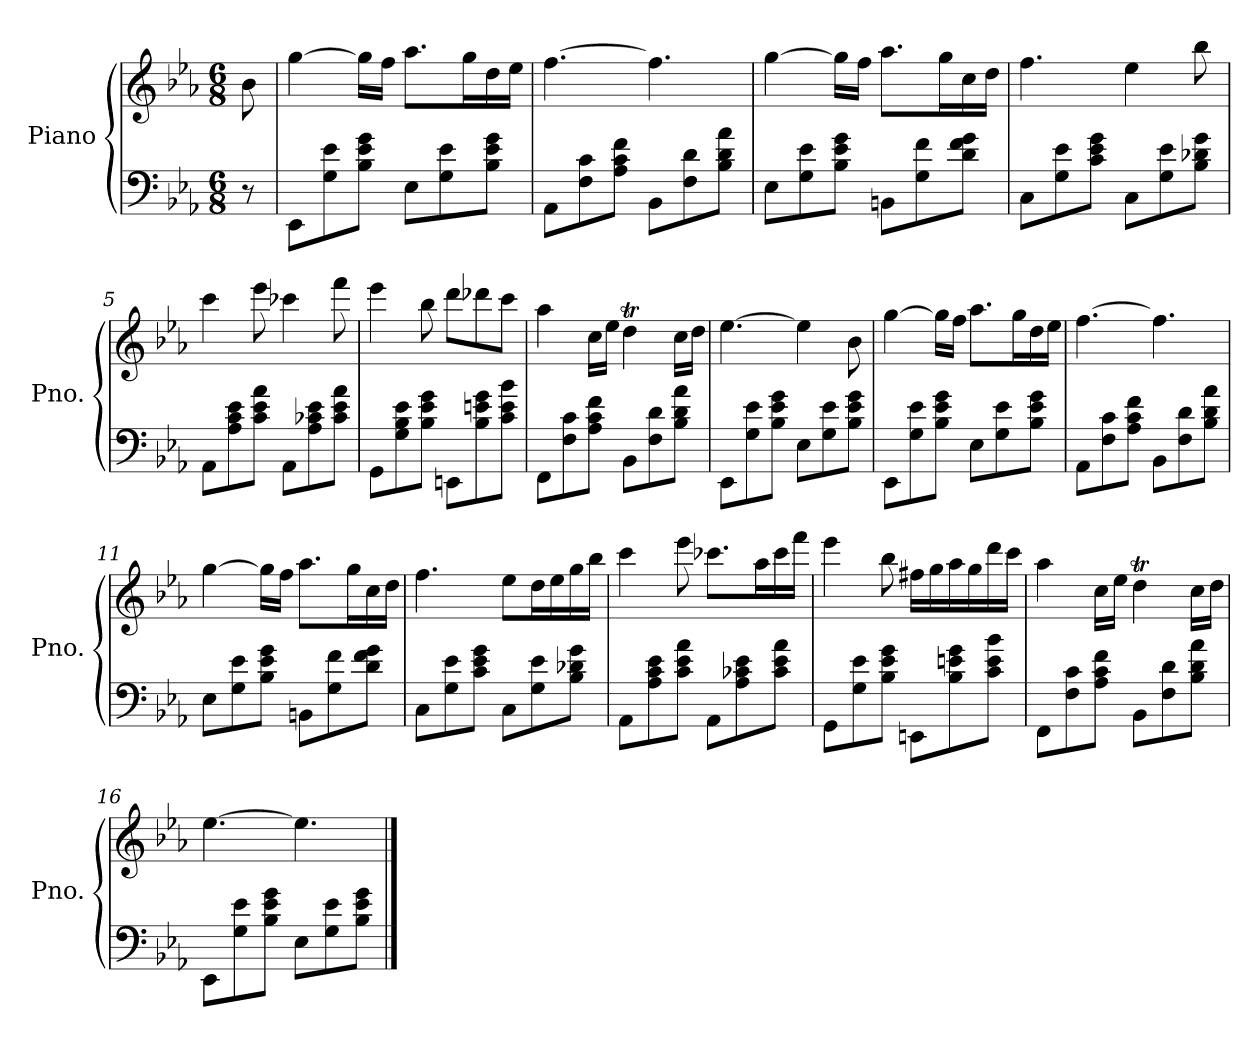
**kern	**kern
*part1	*part1
*staff2	*staff1
*I"Piano	*
*I'Pno.	*
*clefF4	*clefG2
*k[b-e-a-]	*k[b-e-a-]
*M6/8	*M6/8
*MM48	*MM48
=	=
8r	8b-\
=1	=1
8EE-\L	[4gg\
8G\ 8e-\	.
8B-\ 8e-\ 8g\J	16gg\LL]
.	16ff\JJ
8E-\L	8.aa-\L
8G\ 8e-\	.
.	16gg\L
8B-\ 8e-\ 8g\J	16dd\
.	16ee-\JJ
=2	=2
8AA-\L	[4.ff\
8F\ 8c\	.
8A-\ 8c\ 8f\J	.
8BB-\L	4.ff\]
8F\ 8d\	.
8B-\ 8d\ 8a-\J	.
=3	=3
8E-\L	[4gg\
8G\ 8e-\	.
8B-\ 8e-\ 8g\J	16gg\LL]
.	16ff\JJ
8BBn\L	8.aa-\L
8G\ 8f\	.
.	16gg\L
8d\ 8f\ 8g\J	16cc\
.	16dd\JJ
=4	=4
8C\L	4.ff\
8G\ 8e-\	.
8c\ 8e-\ 8g\J	.
8C\L	4ee-\
8G\ 8e-\	.
8B-\ 8d-X\ 8g\J	8bb-\
!!LO:LB:g=z
=5	=5
8AA-\L	4ccc\
8A-\ 8c\ 8e-\	.
8c\ 8e-\ 8a-\J	8eee-\
8AA-\L	4ccc-X\
8A-\ 8c-X\ 8e-\	.
8c-\ 8e-\ 8a-\J	8fff\
=6	=6
8GG\L	4eee-\
8G\ 8B-\ 8e-\	.
8B-\ 8e-\ 8g\J	8bb-\
8EEn\L	8ddd\L
8B-\ 8en\ 8g\	8ddd-X\
8c\ 8e\ 8b-\J	8ccc\J
=7	=7
8FF\L	4aa-\
8F\ 8c\	.
8A-\ 8c\ 8f\J	16cc\LL
.	16ee-\JJ
8BB-\L	4ddt\
8F\ 8d\	.
8B-\ 8d\ 8a-\J	16cc\LL
.	16dd\JJ
=8	=8
8EE-\L	[4.ee-\
8G\ 8e-\	.
8B-\ 8e-\ 8g\J	.
8E-\L	4ee-\]
8G\ 8e-\	.
8B-\ 8e-\ 8g\J	8b-\
!!LO:LB:g=z
=9	=9
8EE-\L	[4gg\
8G\ 8e-\	.
8B-\ 8e-\ 8g\J	16gg\LL]
.	16ff\JJ
8E-\L	8.aa-\L
8G\ 8e-\	.
.	16gg\L
8B-\ 8e-\ 8g\J	16dd\
.	16ee-\JJ
=10	=10
8AA-\L	[4.ff\
8F\ 8c\	.
8A-\ 8c\ 8f\J	.
8BB-\L	4.ff\]
8F\ 8d\	.
8B-\ 8d\ 8a-\J	.
=11	=11
8E-\L	[4gg\
8G\ 8e-\	.
8B-\ 8e-\ 8g\J	16gg\LL]
.	16ff\JJ
8BBn\L	8.aa-\L
8G\ 8f\	.
.	16gg\L
8d\ 8f\ 8g\J	16cc\
.	16dd\JJ
=12	=12
8C\L	4.ff\
8G\ 8e-\	.
8c\ 8e-\ 8g\J	.
8C\L	8ee-\L
8G\ 8e-\	16dd\L
.	16ee-\
8B-\ 8d-X\ 8g\J	16gg\
.	16bb-\JJ
!!LO:LB:g=z
=13	=13
8AA-\L	4ccc\
8A-\ 8c\ 8e-\	.
8c\ 8e-\ 8a-\J	8eee-\
8AA-\L	8.ccc-X\L
8A-\ 8c-X\ 8e-\	.
.	16aa-\L
8c-\ 8e-\ 8a-\J	16ccc-\
.	16fff\JJ
=14	=14
8GG\L	4eee-\
8G\ 8e-\	.
8B-\ 8e-\ 8g\J	8bb-\
8EEn\L	16ff#X\LL
.	16gg\
8B-\ 8en\ 8g\	16aa-\
.	16gg\
8c\ 8e\ 8b-\J	16ddd\
.	16ccc\JJ
=15	=15
8FF\L	4aa-\
8F\ 8c\	.
8A-\ 8c\ 8f\J	16cc\LL
.	16ee-\JJ
8BB-\L	4ddt\
8F\ 8d\	.
8B-\ 8d\ 8a-\J	16cc\LL
.	16dd\JJ
=16	=16
8EE-\L	[4.ee-\
8G\ 8e-\	.
8B-\ 8e-\ 8g\J	.
8E-\L	4.ee-\]
8G\ 8e-\	.
8B-\ 8e-\ 8g\J	.
==	==
*-	*-
